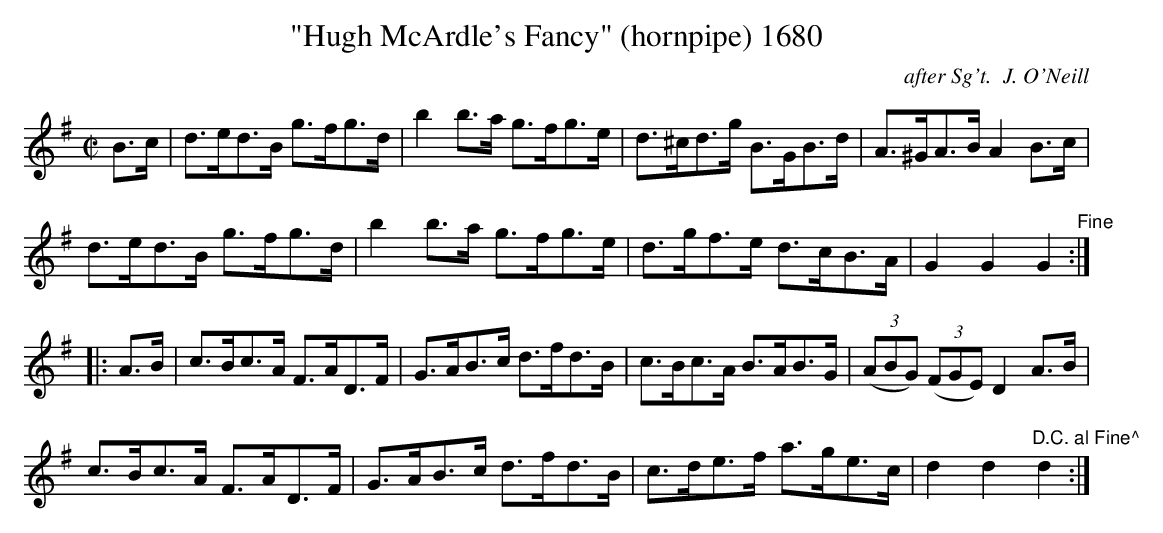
X:1
T:"Hugh McArdle's Fancy" (hornpipe) 1680
C:after Sg't.  J. O'Neill
BRENNAN July 2003 (HTTP://WWW.SOSYOURMOM.COM)
M:C|
L:1/8
K:G
B3/2c/2|d3/2e/2d3/2B/2 g3/2f/2g3/2d/2|b2b3/2a/2 g3/2f/2g3/2e/2|d3/2^c/2d3/2g/2 B3/2G/2B3/2d/2|A3/2^G/2A3/2B/2 A2B3/2c/2|
d3/2e/2d3/2B/2 g3/2f/2g3/2d/2|b2b3/2a/2 g3/2f/2g3/2e/2|d3/2g/2f3/2e/2 d3/2c/2B3/2A/2|G2G2G2"^Fine":|
|:A3/2B/2|c3/2B/2c3/2A/2 F3/2A/2D3/2F/2|G3/2A/2B3/2c/2 d3/2f/2d3/2B/2|c3/2B/2c3/2A/2 B3/2A/2B3/2G/2|(3(ABG) (3(FGE) D2A3/2B/2|
c3/2B/2c3/2A/2 F3/2A/2D3/2F/2|G3/2A/2B3/2c/2 d3/2f/2d3/2B/2|c3/2d/2e3/2f/2 a3/2g/2e3/2c/2|d2d2"D.C. al Fine^"d2:|
